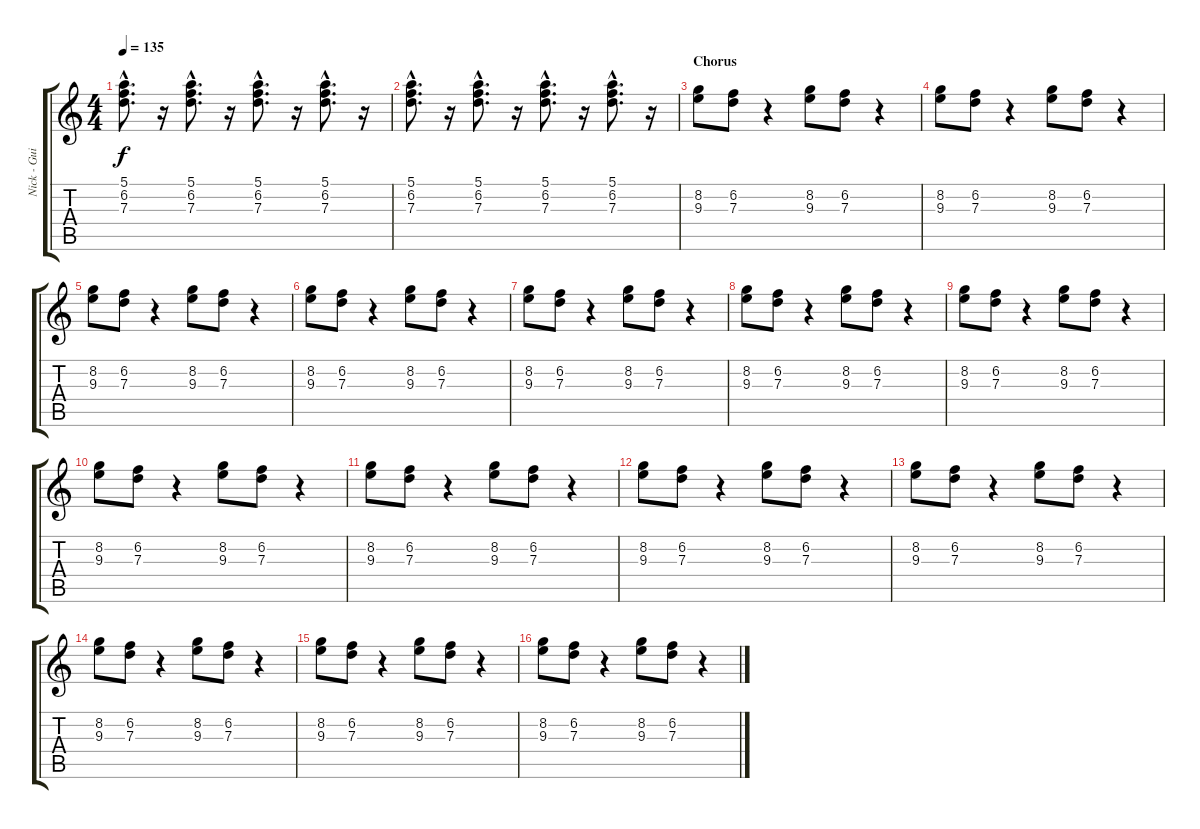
\track ("Nick - Guitar" "Nick - Gui") {instrument distortionguitar}
\staff {score tabs}
\tuning (E4 B3 G3 D3 A2 E2) {hide}
\ts (4 4)
\tempo 135
\clef g2
\ks c
(5.1{hac} 6.2{hac} 7.3{hac}).8{d dy f} r.16 (5.1{hac} 6.2{hac} 7.3{hac}).8{d} r.16 (5.1{hac} 6.2{hac} 7.3{hac}).8{d} r.16 (5.1{hac} 6.2{hac} 7.3{hac}).8{d} r.16 |
(5.1{hac} 6.2{hac} 7.3{hac}).8{d} r.16 (5.1{hac} 6.2{hac} 7.3{hac}).8{d} r.16 (5.1{hac} 6.2{hac} 7.3{hac}).8{d} r.16 (5.1{hac} 6.2{hac} 7.3{hac}).8{d} r.16 |
\section ("" "Chorus")
(8.2 9.3).8 (6.2 7.3).8 r.4 (8.2 9.3).8 (6.2 7.3).8 r.4 |
(8.2 9.3).8 (6.2 7.3).8 r.4 (8.2 9.3).8 (6.2 7.3).8 r.4 |
(8.2 9.3).8 (6.2 7.3).8 r.4 (8.2 9.3).8 (6.2 7.3).8 r.4 |
(8.2 9.3).8 (6.2 7.3).8 r.4 (8.2 9.3).8 (6.2 7.3).8 r.4 |
(8.2 9.3).8 (6.2 7.3).8 r.4 (8.2 9.3).8 (6.2 7.3).8 r.4 |
(8.2 9.3).8 (6.2 7.3).8 r.4 (8.2 9.3).8 (6.2 7.3).8 r.4 |
(8.2 9.3).8 (6.2 7.3).8 r.4 (8.2 9.3).8 (6.2 7.3).8 r.4 |
(8.2 9.3).8 (6.2 7.3).8 r.4 (8.2 9.3).8 (6.2 7.3).8 r.4 |
(8.2 9.3).8 (6.2 7.3).8 r.4 (8.2 9.3).8 (6.2 7.3).8 r.4 |
(8.2 9.3).8 (6.2 7.3).8 r.4 (8.2 9.3).8 (6.2 7.3).8 r.4 |
(8.2 9.3).8 (6.2 7.3).8 r.4 (8.2 9.3).8 (6.2 7.3).8 r.4 |
(8.2 9.3).8 (6.2 7.3).8 r.4 (8.2 9.3).8 (6.2 7.3).8 r.4 |
(8.2 9.3).8 (6.2 7.3).8 r.4 (8.2 9.3).8 (6.2 7.3).8 r.4 |
(8.2 9.3).8 (6.2 7.3).8 r.4 (8.2 9.3).8 (6.2 7.3).8 r.4
